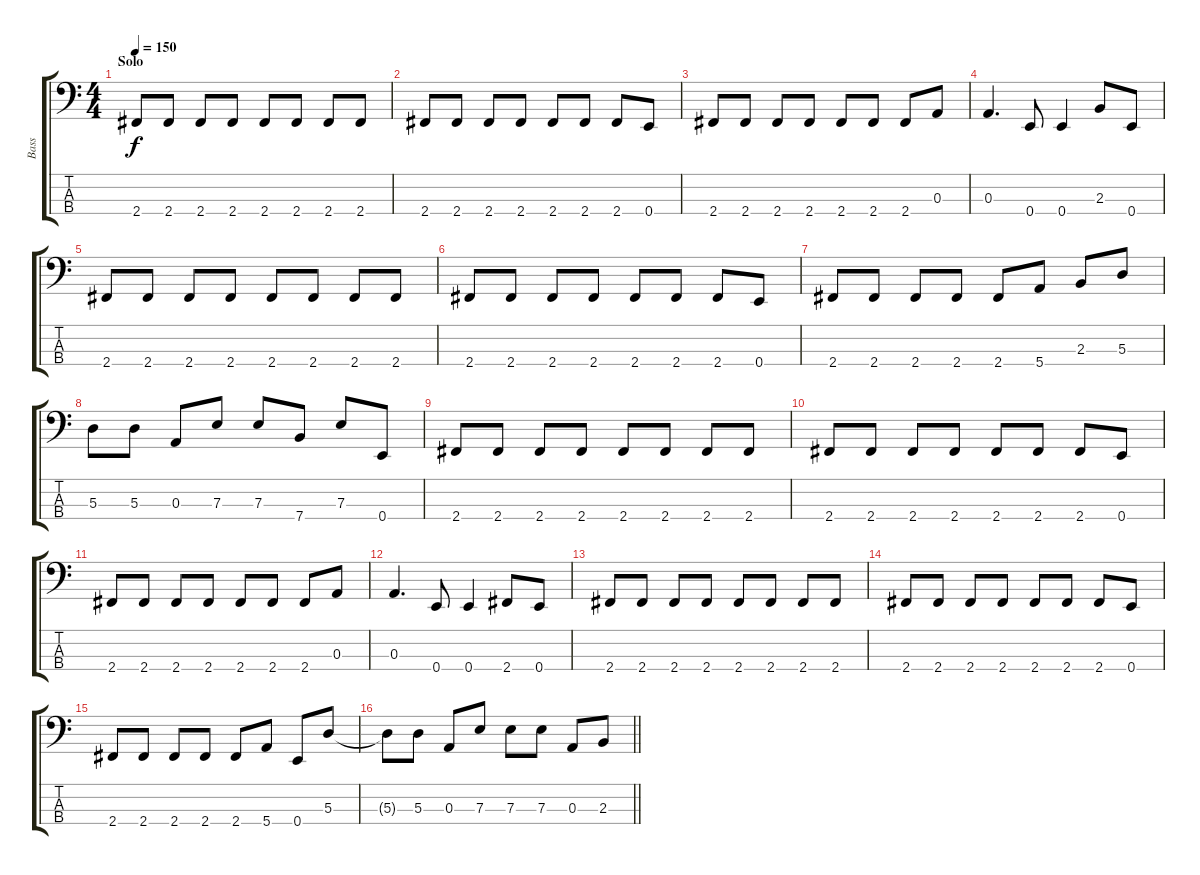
\track ("Bass" "Bass") {instrument electricbassfinger}
\staff {score tabs}
\tuning (G2 D2 A1 E1) {hide}
\ts (4 4)
\section ("" "Solo")
\tempo 150
\clef f4
\ks c
2.4.8{dy f} 2.4.8 2.4.8 2.4.8 2.4.8 2.4.8 2.4.8 2.4.8 |
2.4.8 2.4.8 2.4.8 2.4.8 2.4.8 2.4.8 2.4.8 0.4.8 |
2.4.8 2.4.8 2.4.8 2.4.8 2.4.8 2.4.8 2.4.8 0.3.8 |
0.3.4{d} 0.4.8 0.4.4 2.3.8 0.4.8 |
2.4.8 2.4.8 2.4.8 2.4.8 2.4.8 2.4.8 2.4.8 2.4.8 |
2.4.8 2.4.8 2.4.8 2.4.8 2.4.8 2.4.8 2.4.8 0.4.8 |
2.4.8 2.4.8 2.4.8 2.4.8 2.4.8 5.4.8 2.3.8 5.3.8 |
5.3.8 5.3.8 0.3.8 7.3.8 7.3.8 7.4.8 7.3.8 0.4.8 |
2.4.8 2.4.8 2.4.8 2.4.8 2.4.8 2.4.8 2.4.8 2.4.8 |
2.4.8 2.4.8 2.4.8 2.4.8 2.4.8 2.4.8 2.4.8 0.4.8 |
2.4.8 2.4.8 2.4.8 2.4.8 2.4.8 2.4.8 2.4.8 0.3.8 |
0.3.4{d} 0.4.8 0.4.4 2.4.8 0.4.8 |
2.4.8 2.4.8 2.4.8 2.4.8 2.4.8 2.4.8 2.4.8 2.4.8 |
2.4.8 2.4.8 2.4.8 2.4.8 2.4.8 2.4.8 2.4.8 0.4.8 |
2.4.8 2.4.8 2.4.8 2.4.8 2.4.8 5.4.8 0.4.8 5.3.8 |
\barLineRight lightlight
5.3{t}.8 5.3.8 0.3.8 7.3.8 7.3.8 7.3.8 0.3.8 2.3.8
